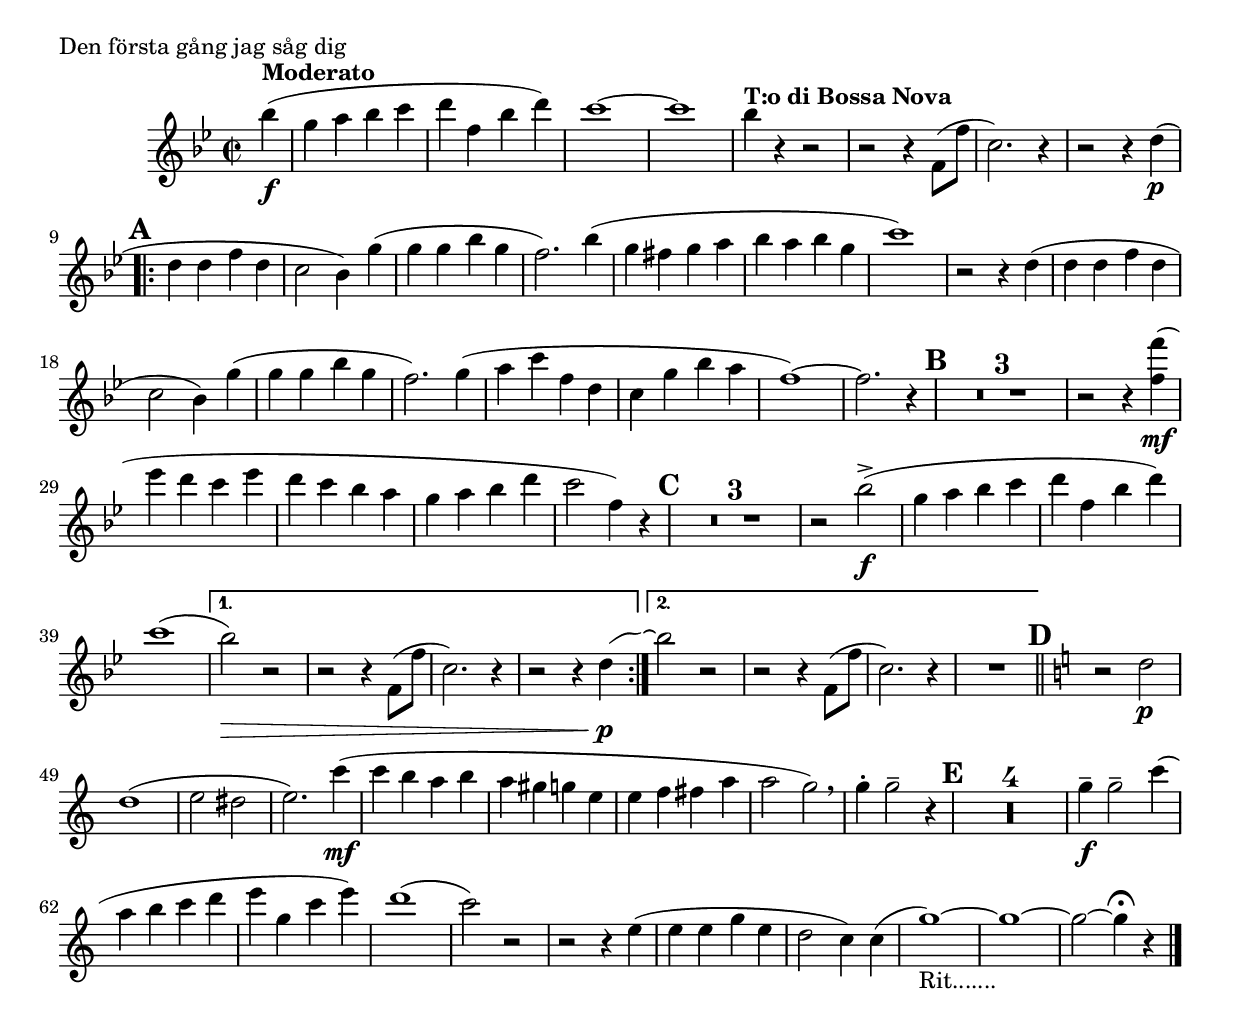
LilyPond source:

\version "2.22.1"
% When ready to include in collection:	1. Comment out top section with \Include file(s)
%					2. \midi section if present.
%Comment out from here
%{
\include "../../../Includes/Polis_format.ily"

%...to here
%}

  \score {

    % Svenska Polisens Marscher: 1. Den forsta gang jag sag dig   
    \relative c'' { 
    	    \key bes \major \time 2/2 
    	    \compressEmptyMeasures
    	    \set Score.markFormatter = #format-mark-box-letters
    	    \partial 4 bes'4^\markup {\bold {Moderato}}\f ( |g a bes c |d f, bes d) 
    	    c1~ |c |bes4^\markup {\bold {T:o di Bossa Nova}} r r2 |r r4 f,8 (f' 
    	    c2.) r4 |r2 r4 d4\p ( 
    	    
%Rehearsal mark A
	   \mark \default
	   \repeat volta 2 {
	   d4 d f d |c2 bes4) g' ( |g g bes g |f2.) bes4 ( |g fis g a 
	   bes a bes g |c1) |r2 r4 d, ( |d4 d f d |c2 bes4) g' ( |g g bes g 
	   f2.) g4 ( |a c f, d |c g' bes a |f1~) |f2. r4
	   
%Rehearsal mark B
	   \mark \default
	   R1*3 |r2 r4 <f' f,>\mf ( |ees d c ees |d c bes a |g a bes d 
	   c2 f,4) r
	   
%Rehearsal mark C
	   \mark \default
	   R1*3 |r2 bes->\f ( |g4 a bes c | d f, bes d) |c1 ( }
	   \alternative {
	   	   {bes2)\> r |r r4 f,8 (f' |c2.) r4 |r2 r4
{\once \override Slur.control-points = #'((1 . 3) (3 . 4.6) (3 . 3.6) (4 . 4))
                   d4\p( <>)} }
	   	   {bes'2\repeatTie r |r r4 f,8 (f' |c2.) r4 |R1}
	   }
	   \bar "||"
%Rehearsal mark D
	   \mark \default
	   \key c \major
	   r2 d\p |d1 ( |e2 dis | e2.) c'4\mf ( |c b a b |a gis g e 
	   e f fis a |a2 g) \breathe |g4-. g2-- r4
	   
%Rehearsal mark E
	   \mark \default
	   R1*4 |g4--\f g2-- c4 ( |a b c d |e g, c e) |d1 ( | c2) r |r2 r4 e, ( 
	   e e g e |d2 c4) c (
	   g'1~)_\markup {Rit.......} |g~ |g2~ g4\fermata r \bar "|."
    }%end relative
    \header {
    	    piece = \markup {\concat {"Den f"\char#246"rsta g"\char#229"ng jag s"\char#229"g dig"}}
    	    composer = \markup {\concat {"B. Sj"\char#246"berg"}}
    	}
  }%end score
